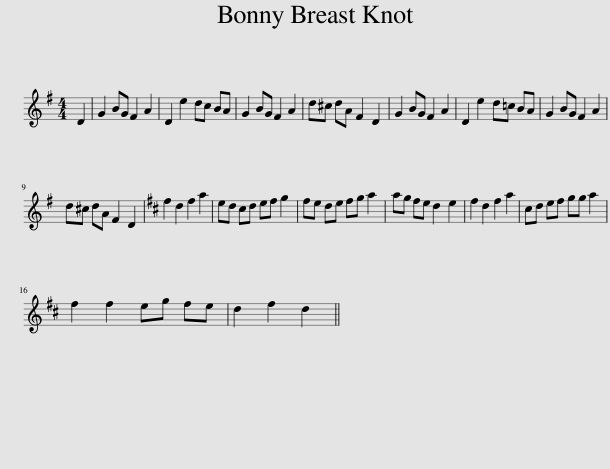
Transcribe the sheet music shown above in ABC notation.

X:1
L:1/8
M:4/4
I:linebreak $
K:G
V:1 treble
V:1
 D2 | G2 BG F2 A2 | D2 e2 dc BA | G2 BG F2 A2 | d^c dA F2 D2 | %5
 G2 BG F2 A2 | D2 e2 d=c BA | G2 BG F2 A2 |$ d^c dA F2 D2 |[K:D] f2 d2 f2 a2 | %10
 ed cd ef g2 | fe de fg a2 | ag fe d2 e2 | f2 d2 f2 a2 | cd ef gg a2 |$ %15
 f2 f2 eg fe | d2 f2 d2 || %17
